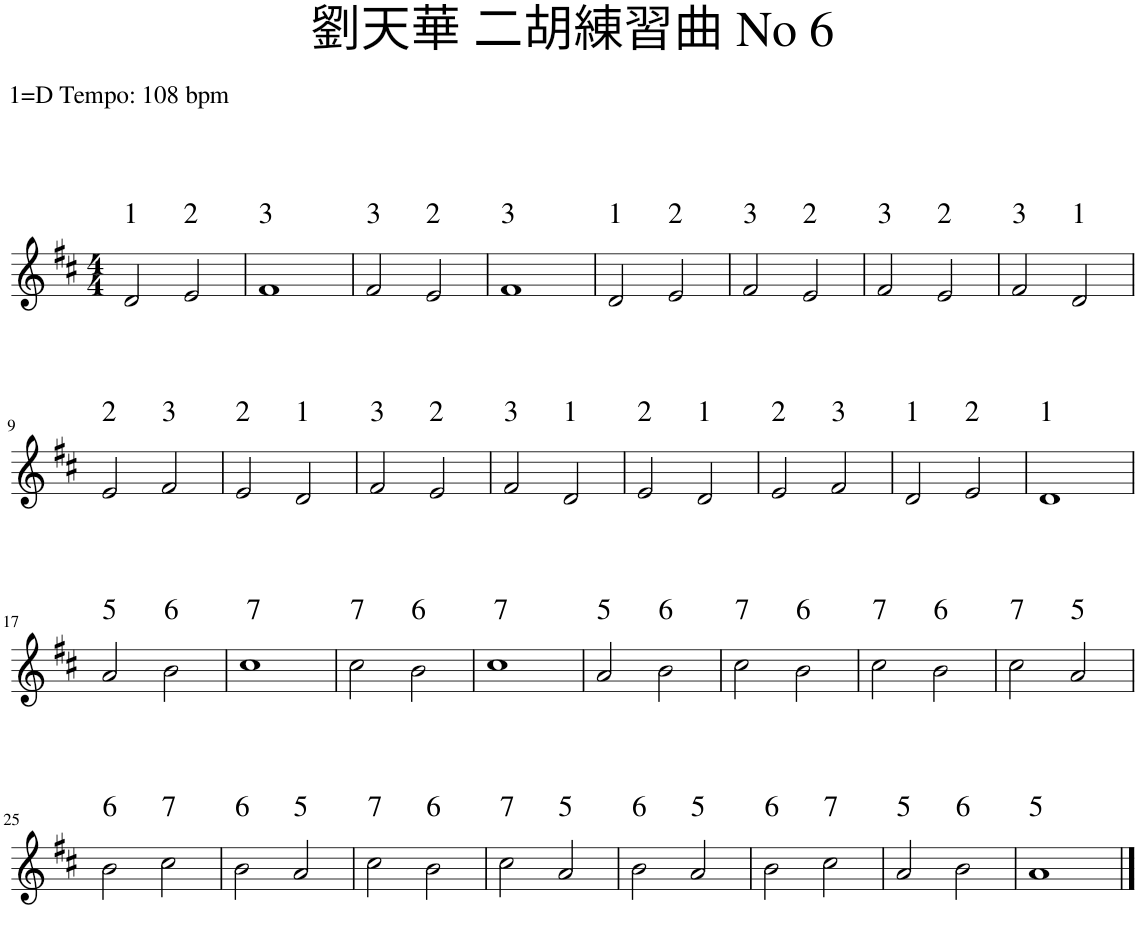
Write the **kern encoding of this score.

**kern	**text
*part1	*part1
*staff1	*staff1
*I"Piano	*
*I'Pno.	*
*clefG2	*
*k[f#c#]	*
*M4/4	*
=1	=1
!	!LO:LY:a
2d/	1
!	!LO:LY:a
2e/	2
=2	=2
!	!LO:LY:a
1f#	3
=3	=3
!	!LO:LY:a
2f#/	3
!	!LO:LY:a
2e/	2
=4	=4
!	!LO:LY:a
1f#	3
=5	=5
!	!LO:LY:a
2d/	1
!	!LO:LY:a
2e/	2
=6	=6
!	!LO:LY:a
2f#/	3
!	!LO:LY:a
2e/	2
=7	=7
!	!LO:LY:a
2f#/	3
!	!LO:LY:a
2e/	2
=8	=8
!	!LO:LY:a
2f#/	3
!	!LO:LY:a
2d/	1
!!LO:LB:g=z
=9	=9
!	!LO:LY:a
2e/	2
!	!LO:LY:a
2f#/	3
=10	=10
!	!LO:LY:a
2e/	2
!	!LO:LY:a
2d/	1
=11	=11
!	!LO:LY:a
2f#/	3
!	!LO:LY:a
2e/	2
=12	=12
!	!LO:LY:a
2f#/	3
!	!LO:LY:a
2d/	1
=13	=13
!	!LO:LY:a
2e/	2
!	!LO:LY:a
2d/	1
=14	=14
!	!LO:LY:a
2e/	2
!	!LO:LY:a
2f#/	3
=15	=15
!	!LO:LY:a
2d/	1
!	!LO:LY:a
2e/	2
=16	=16
!	!LO:LY:a
1d	1
!!LO:LB:g=z
=17	=17
!	!LO:LY:a
2a/	5
!	!LO:LY:a
2b\	6
=18	=18
!	!LO:LY:a
1cc#	7
=19	=19
!	!LO:LY:a
2cc#\	7
!	!LO:LY:a
2b\	6
=20	=20
!	!LO:LY:a
1cc#	7
=21	=21
!	!LO:LY:a
2a/	5
!	!LO:LY:a
2b\	6
=22	=22
!	!LO:LY:a
2cc#\	7
!	!LO:LY:a
2b\	6
=23	=23
!	!LO:LY:a
2cc#\	7
!	!LO:LY:a
2b\	6
=24	=24
!	!LO:LY:a
2cc#\	7
!	!LO:LY:a
2a/	5
!!LO:LB:g=z
=25	=25
!	!LO:LY:a
2b\	6
!	!LO:LY:a
2cc#\	7
=26	=26
!	!LO:LY:a
2b\	6
!	!LO:LY:a
2a/	5
=27	=27
!	!LO:LY:a
2cc#\	7
!	!LO:LY:a
2b\	6
=28	=28
!	!LO:LY:a
2cc#\	7
!	!LO:LY:a
2a/	5
=29	=29
!	!LO:LY:a
2b\	6
!	!LO:LY:a
2a/	5
=30	=30
!	!LO:LY:a
2b\	6
!	!LO:LY:a
2cc#\	7
=31	=31
!	!LO:LY:a
2a/	5
!	!LO:LY:a
2b\	6
=32	=32
!	!LO:LY:a
1a	5
==	==
*-	*-
